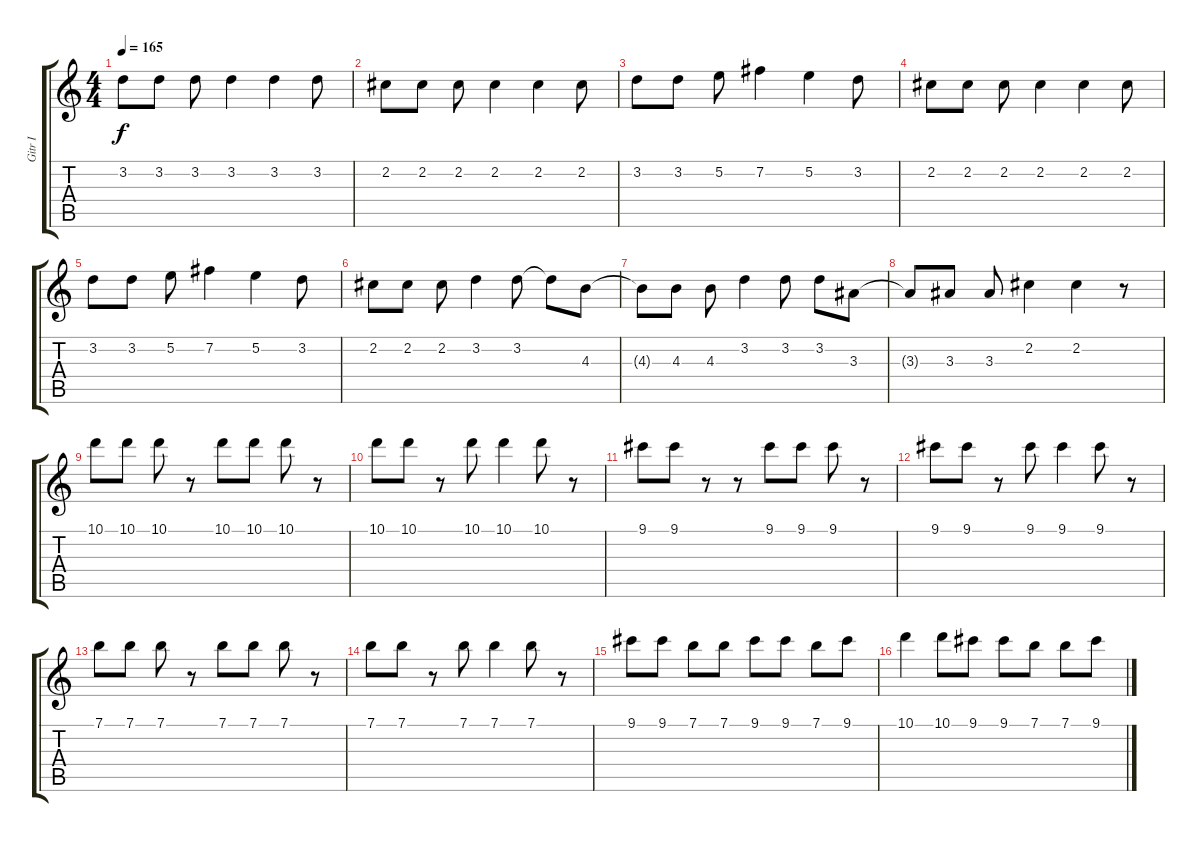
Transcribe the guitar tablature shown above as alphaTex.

\track ("Gitr I" "Gitr I") {instrument distortionguitar}
\staff {score tabs}
\tuning (E4 B3 G3 D3 A2 E2) {hide}
\ts (4 4)
\tempo 165
\clef g2
\ks c
3.2.8{dy f} 3.2.8 3.2.8 3.2.4 3.2.4 3.2.8 |
2.2.8 2.2.8 2.2.8 2.2.4 2.2.4 2.2.8 |
3.2.8 3.2.8 5.2.8 7.2.4 5.2.4 3.2.8 |
2.2.8 2.2.8 2.2.8 2.2.4 2.2.4 2.2.8 |
3.2.8 3.2.8 5.2.8 7.2.4 5.2.4 3.2.8 |
2.2.8 2.2.8 2.2.8 3.2.4 3.2.8 3.2{t}.8 4.3.8 |
4.3{t}.8 4.3.8 4.3.8 3.2.4 3.2.8 3.2.8 3.3.8 |
3.3{t}.8 3.3.8 3.3.8 2.2.4 2.2.4 r.8 |
10.1.8 10.1.8 10.1.8 r.8 10.1.8 10.1.8 10.1.8 r.8 |
10.1.8 10.1.8 r.8 10.1.8 10.1.4 10.1.8 r.8 |
9.1.8 9.1.8 r.8 r.8 9.1.8 9.1.8 9.1.8 r.8 |
9.1.8 9.1.8 r.8 9.1.8 9.1.4 9.1.8 r.8 |
7.1.8 7.1.8 7.1.8 r.8 7.1.8 7.1.8 7.1.8 r.8 |
7.1.8 7.1.8 r.8 7.1.8 7.1.4 7.1.8 r.8 |
9.1.8 9.1.8 7.1.8 7.1.8 9.1.8 9.1.8 7.1.8 9.1.8 |
10.1.4 10.1.8 9.1.8 9.1.8 7.1.8 7.1.8 9.1.8
